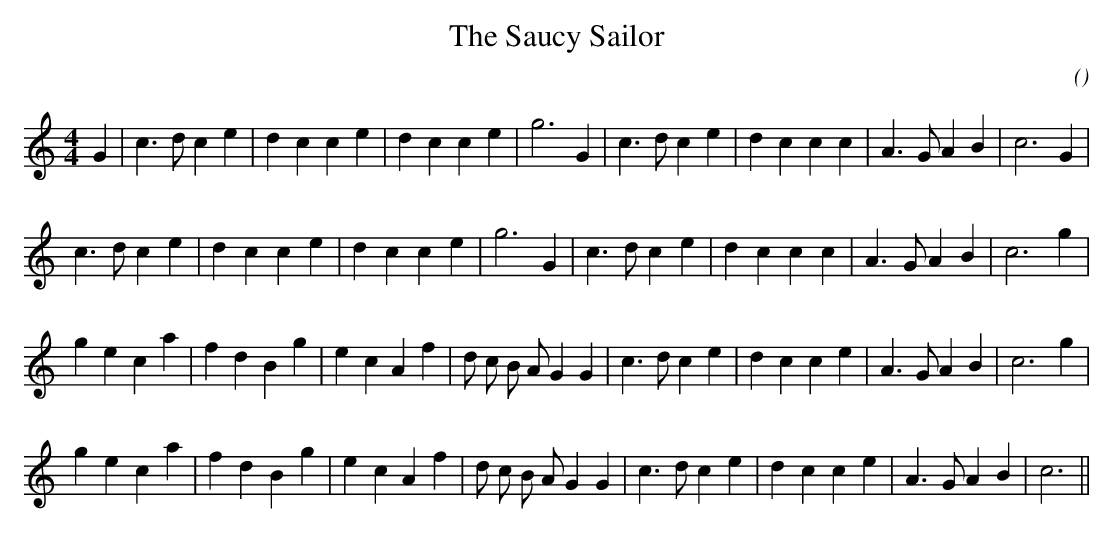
X:1
T: The Saucy Sailor
C:
O:
M:4/4
K:C
K:C
M:4/4
L:1/16
G4 |c6 d2 c4 e4 |d4 c4 c4 e4 |d4 c4 c4 e4 |g12 G4 |c6 d2 c4 e4 |d4 c4 c4 c4 |A6 G2 A4 B4 |c12 G4 |
c6 d2 c4 e4 |d4 c4 c4 e4 |d4 c4 c4 e4 |g12 G4 |c6 d2 c4 e4 |d4 c4 c4 c4 |A6 G2 A4 B4 |c12 g4 |
g4 e4 c4 a4 |f4 d4 B4 g4 |e4 c4 A4 f4 |d2 c2 B2 A2 G4 G4 |c6 d2 c4 e4 |d4 c4 c4 e4 |A6 G2 A4 B4 |c12 g4 |
g4 e4 c4 a4 |f4 d4 B4 g4 |e4 c4 A4 f4 |d2 c2 B2 A2 G4 G4 |c6 d2 c4 e4 |d4 c4 c4 e4 |A6 G2 A4 B4 |c12 ||
